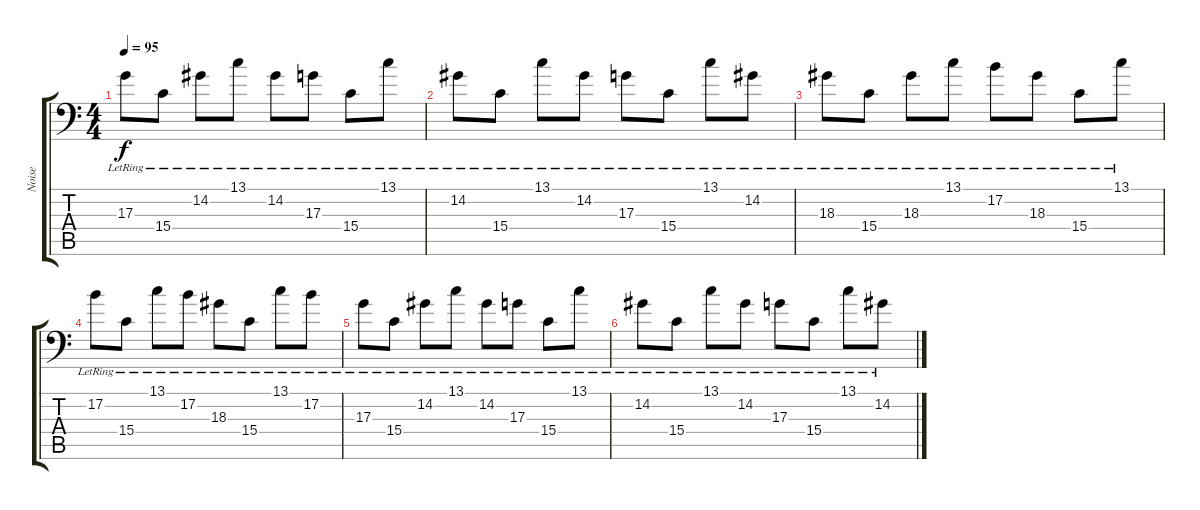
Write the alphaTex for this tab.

\track ("Noise" "Noise") {instrument lead5charang}
\staff {score tabs}
\tuning (B3 Gb3 D3 A2 E2 A1) {hide}
\ts (4 4)
\tempo 95
\clef f4
\ks c
17.3{lr}.8{dy f} 15.4{lr}.8 14.2{lr}.8 13.1{lr}.8 14.2{lr}.8 17.3{lr}.8 15.4{lr}.8 13.1{lr}.8 |
14.2{lr}.8 15.4{lr}.8 13.1{lr}.8 14.2{lr}.8 17.3{lr}.8 15.4{lr}.8 13.1{lr}.8 14.2{lr}.8 |
18.3{lr}.8 15.4{lr}.8 18.3{lr}.8 13.1{lr}.8 17.2{lr}.8 18.3{lr}.8 15.4{lr}.8 13.1{lr}.8 |
17.2{lr}.8 15.4{lr}.8 13.1{lr}.8 17.2{lr}.8 18.3{lr}.8 15.4{lr}.8 13.1{lr}.8 17.2{lr}.8 |
17.3{lr}.8 15.4{lr}.8 14.2{lr}.8 13.1{lr}.8 14.2{lr}.8 17.3{lr}.8 15.4{lr}.8 13.1{lr}.8 |
14.2{lr}.8 15.4{lr}.8 13.1{lr}.8 14.2{lr}.8 17.3{lr}.8 15.4{lr}.8 13.1{lr}.8 14.2{lr}.8
